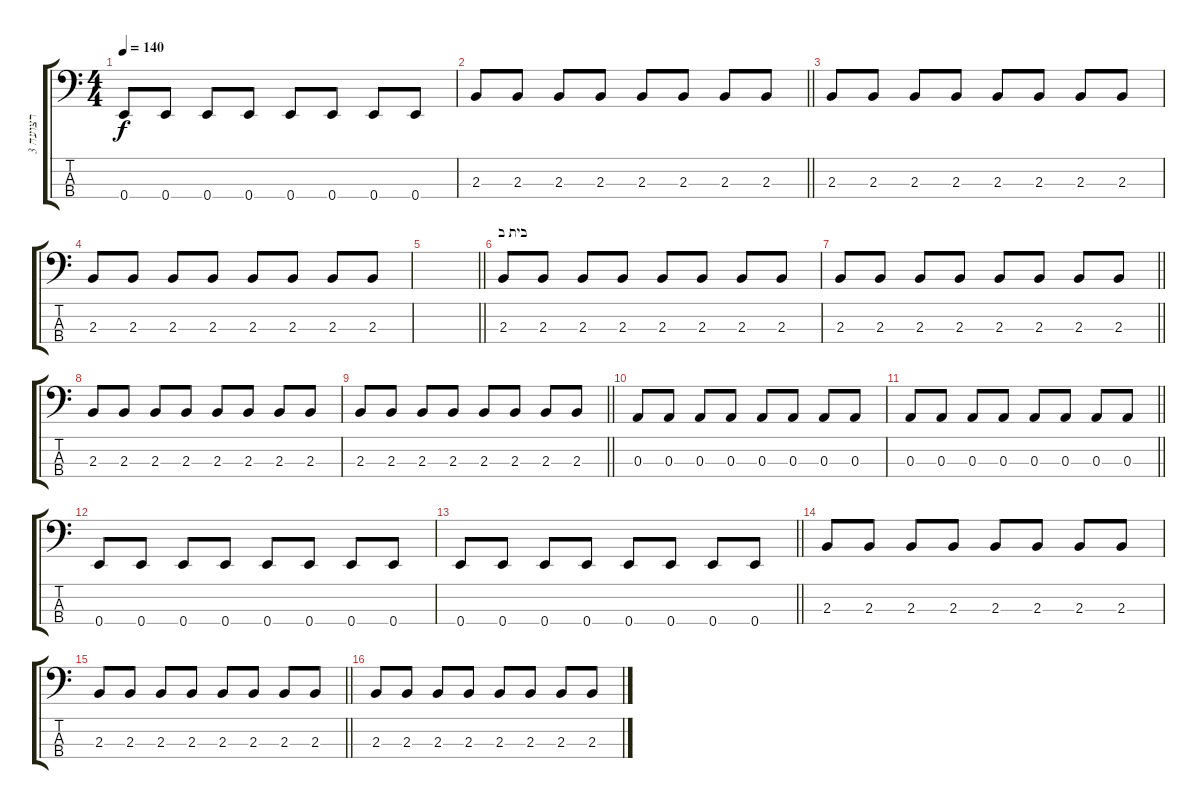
\track ("רצועה 3" "רצועה 3") {instrument electricbassfinger}
\staff {score tabs}
\tuning (G2 D2 A1 E1) {hide}
\ts (4 4)
\tempo 140
\clef f4
\ks c
0.4.8{dy f} 0.4.8 0.4.8 0.4.8 0.4.8 0.4.8 0.4.8 0.4.8 |
\barLineRight lightlight
2.3.8 2.3.8 2.3.8 2.3.8 2.3.8 2.3.8 2.3.8 2.3.8 |
2.3.8 2.3.8 2.3.8 2.3.8 2.3.8 2.3.8 2.3.8 2.3.8 |
2.3.8 2.3.8 2.3.8 2.3.8 2.3.8 2.3.8 2.3.8 2.3.8 |
\barLineRight lightlight
|
\section ("" "בית ב")
2.3.8 2.3.8 2.3.8 2.3.8 2.3.8 2.3.8 2.3.8 2.3.8 |
\barLineRight lightlight
2.3.8 2.3.8 2.3.8 2.3.8 2.3.8 2.3.8 2.3.8 2.3.8 |
2.3.8 2.3.8 2.3.8 2.3.8 2.3.8 2.3.8 2.3.8 2.3.8 |
\barLineRight lightlight
2.3.8 2.3.8 2.3.8 2.3.8 2.3.8 2.3.8 2.3.8 2.3.8 |
0.3.8 0.3.8 0.3.8 0.3.8 0.3.8 0.3.8 0.3.8 0.3.8 |
\barLineRight lightlight
0.3.8 0.3.8 0.3.8 0.3.8 0.3.8 0.3.8 0.3.8 0.3.8 |
0.4.8 0.4.8 0.4.8 0.4.8 0.4.8 0.4.8 0.4.8 0.4.8 |
\barLineRight lightlight
0.4.8 0.4.8 0.4.8 0.4.8 0.4.8 0.4.8 0.4.8 0.4.8 |
2.3.8 2.3.8 2.3.8 2.3.8 2.3.8 2.3.8 2.3.8 2.3.8 |
\barLineRight lightlight
2.3.8 2.3.8 2.3.8 2.3.8 2.3.8 2.3.8 2.3.8 2.3.8 |
2.3.8 2.3.8 2.3.8 2.3.8 2.3.8 2.3.8 2.3.8 2.3.8
